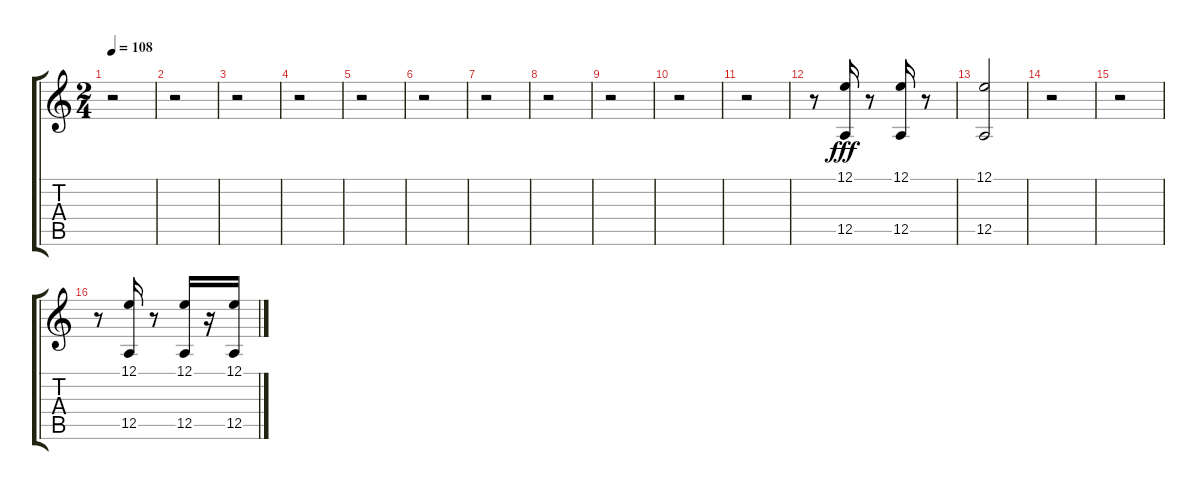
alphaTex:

\track "" {instrument pad5bowed}
\staff {score tabs}
\tuning (E4 B3 G3 D3 A2 E2) {hide}
\ts (2 4)
\tempo 108
\clef g2
\ks c
r.2{dy fff} |
r.2 |
r.2 |
r.2 |
r.2 |
r.2 |
r.2 |
r.2 |
r.2 |
r.2 |
r.2 |
r.8 (12.1 12.5).16 r.8 (12.1 12.5).16 r.8 |
(12.1 12.5).2 |
r.2 |
r.2 |
r.8 (12.1 12.5).16 r.8 (12.1 12.5).16 r.16 (12.1 12.5).16
